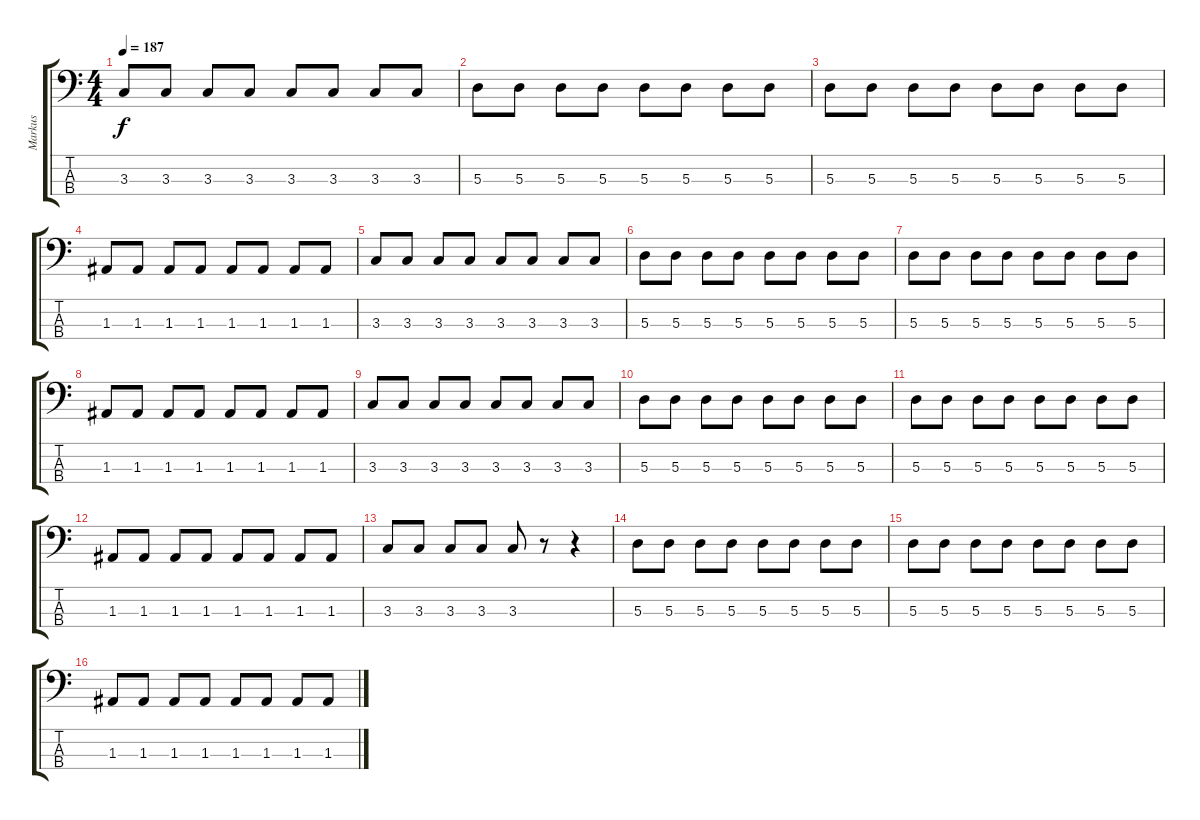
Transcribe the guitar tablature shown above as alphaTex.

\track ("Markus" "Markus") {instrument electricbassfinger}
\staff {score tabs}
\tuning (G2 D2 A1 E1) {hide}
\ts (4 4)
\tempo 187
\clef f4
\ks c
3.3.8{dy f} 3.3.8 3.3.8 3.3.8 3.3.8 3.3.8 3.3.8 3.3.8 |
5.3.8 5.3.8 5.3.8 5.3.8 5.3.8 5.3.8 5.3.8 5.3.8 |
5.3.8 5.3.8 5.3.8 5.3.8 5.3.8 5.3.8 5.3.8 5.3.8 |
1.3.8 1.3.8 1.3.8 1.3.8 1.3.8 1.3.8 1.3.8 1.3.8 |
3.3.8 3.3.8 3.3.8 3.3.8 3.3.8 3.3.8 3.3.8 3.3.8 |
5.3.8 5.3.8 5.3.8 5.3.8 5.3.8 5.3.8 5.3.8 5.3.8 |
5.3.8 5.3.8 5.3.8 5.3.8 5.3.8 5.3.8 5.3.8 5.3.8 |
1.3.8 1.3.8 1.3.8 1.3.8 1.3.8 1.3.8 1.3.8 1.3.8 |
3.3.8 3.3.8 3.3.8 3.3.8 3.3.8 3.3.8 3.3.8 3.3.8 |
5.3.8 5.3.8 5.3.8 5.3.8 5.3.8 5.3.8 5.3.8 5.3.8 |
5.3.8 5.3.8 5.3.8 5.3.8 5.3.8 5.3.8 5.3.8 5.3.8 |
1.3.8 1.3.8 1.3.8 1.3.8 1.3.8 1.3.8 1.3.8 1.3.8 |
3.3.8 3.3.8 3.3.8 3.3.8 3.3.8 r.8 r.4 |
5.3.8 5.3.8 5.3.8 5.3.8 5.3.8 5.3.8 5.3.8 5.3.8 |
5.3.8 5.3.8 5.3.8 5.3.8 5.3.8 5.3.8 5.3.8 5.3.8 |
1.3.8 1.3.8 1.3.8 1.3.8 1.3.8 1.3.8 1.3.8 1.3.8
